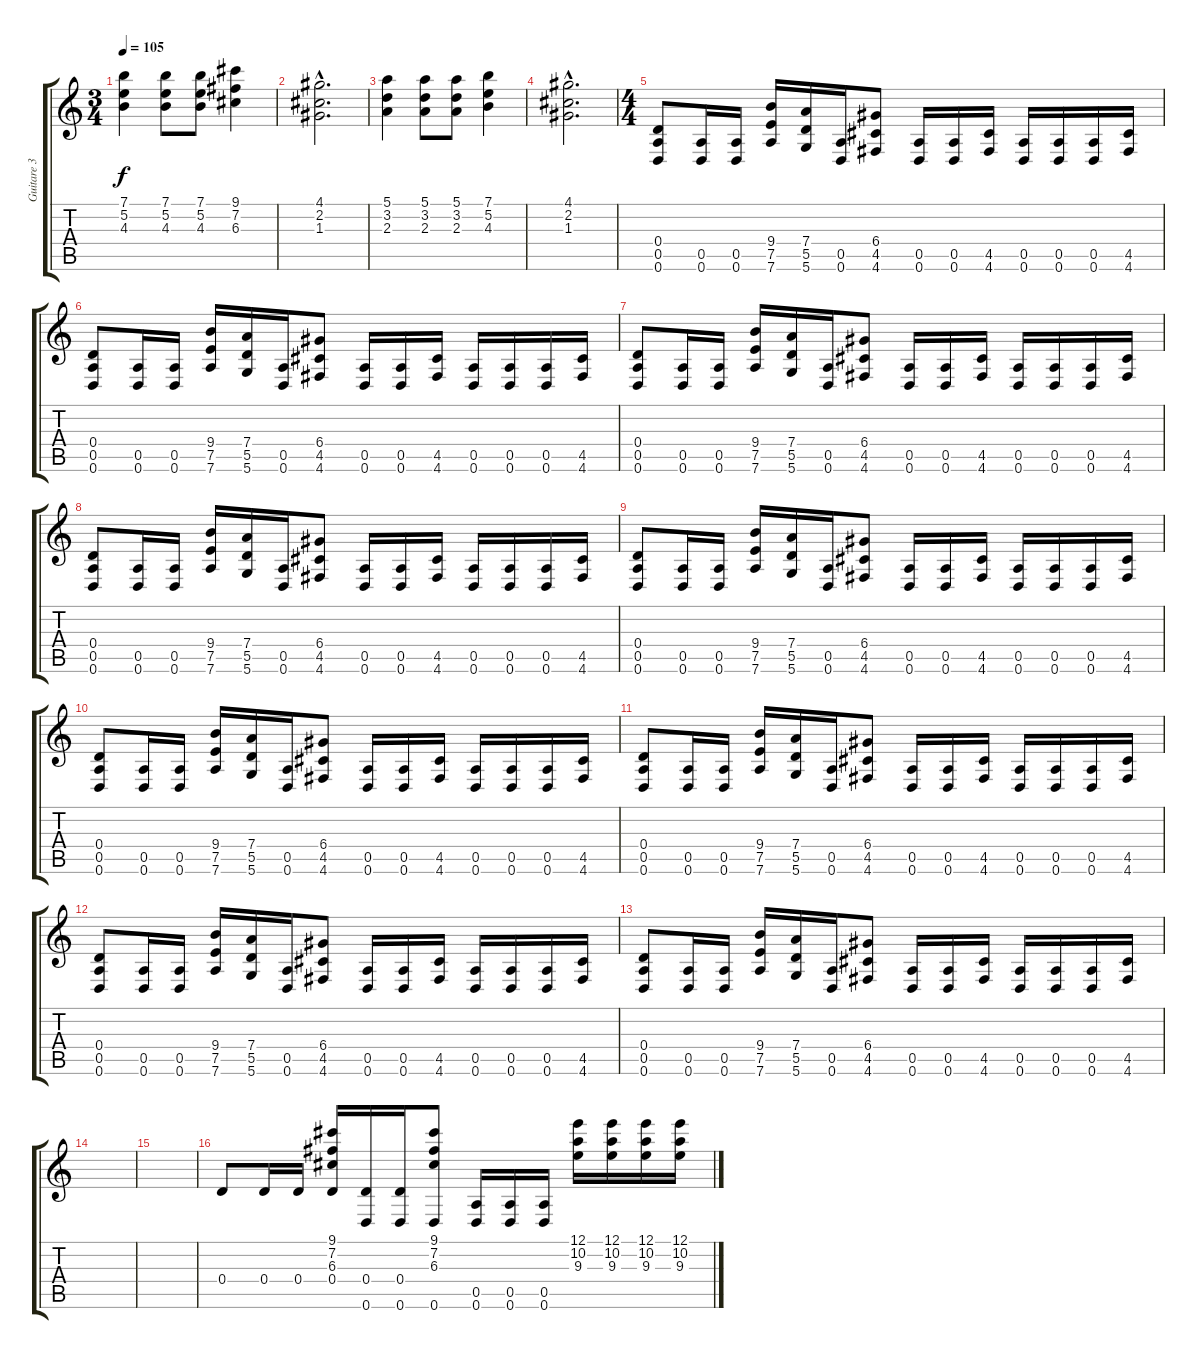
\track ("Guitare 3" "Guitare 3") {instrument distortionguitar}
\staff {score tabs}
\tuning (E4 B3 G3 D3 A2 D2) {hide}
\ts (3 4)
\tempo 105
\clef g2
\ks c
(7.1 5.2 4.3).4{dy f} (7.1 5.2 4.3).8 (7.1 5.2 4.3).8 (9.1 7.2 6.3).4 |
(4.1{hac} 2.2{hac} 1.3{hac}).2{d} |
(5.1 3.2 2.3).4 (5.1 3.2 2.3).8 (5.1 3.2 2.3).8 (7.1 5.2 4.3).4 |
(4.1{hac} 2.2{hac} 1.3{hac}).2{d} |
\ts (4 4)
(0.4 0.5 0.6).8 (0.5 0.6).16 (0.5 0.6).16 (9.4 7.5 7.6).16 (7.4 5.5 5.6).16 (0.5 0.6).16 (6.4 4.5 4.6).8 (0.5 0.6).16 (0.5 0.6).16 (4.5 4.6).16 (0.5 0.6).16 (0.5 0.6).16 (0.5 0.6).16 (4.5 4.6).16 |
(0.4 0.5 0.6).8 (0.5 0.6).16 (0.5 0.6).16 (9.4 7.5 7.6).16 (7.4 5.5 5.6).16 (0.5 0.6).16 (6.4 4.5 4.6).8 (0.5 0.6).16 (0.5 0.6).16 (4.5 4.6).16 (0.5 0.6).16 (0.5 0.6).16 (0.5 0.6).16 (4.5 4.6).16 |
(0.4 0.5 0.6).8 (0.5 0.6).16 (0.5 0.6).16 (9.4 7.5 7.6).16 (7.4 5.5 5.6).16 (0.5 0.6).16 (6.4 4.5 4.6).8 (0.5 0.6).16 (0.5 0.6).16 (4.5 4.6).16 (0.5 0.6).16 (0.5 0.6).16 (0.5 0.6).16 (4.5 4.6).16 |
(0.4 0.5 0.6).8 (0.5 0.6).16 (0.5 0.6).16 (9.4 7.5 7.6).16 (7.4 5.5 5.6).16 (0.5 0.6).16 (6.4 4.5 4.6).8 (0.5 0.6).16 (0.5 0.6).16 (4.5 4.6).16 (0.5 0.6).16 (0.5 0.6).16 (0.5 0.6).16 (4.5 4.6).16 |
(0.4 0.5 0.6).8 (0.5 0.6).16 (0.5 0.6).16 (9.4 7.5 7.6).16 (7.4 5.5 5.6).16 (0.5 0.6).16 (6.4 4.5 4.6).8 (0.5 0.6).16 (0.5 0.6).16 (4.5 4.6).16 (0.5 0.6).16 (0.5 0.6).16 (0.5 0.6).16 (4.5 4.6).16 |
(0.4 0.5 0.6).8 (0.5 0.6).16 (0.5 0.6).16 (9.4 7.5 7.6).16 (7.4 5.5 5.6).16 (0.5 0.6).16 (6.4 4.5 4.6).8 (0.5 0.6).16 (0.5 0.6).16 (4.5 4.6).16 (0.5 0.6).16 (0.5 0.6).16 (0.5 0.6).16 (4.5 4.6).16 |
(0.4 0.5 0.6).8 (0.5 0.6).16 (0.5 0.6).16 (9.4 7.5 7.6).16 (7.4 5.5 5.6).16 (0.5 0.6).16 (6.4 4.5 4.6).8 (0.5 0.6).16 (0.5 0.6).16 (4.5 4.6).16 (0.5 0.6).16 (0.5 0.6).16 (0.5 0.6).16 (4.5 4.6).16 |
(0.4 0.5 0.6).8 (0.5 0.6).16 (0.5 0.6).16 (9.4 7.5 7.6).16 (7.4 5.5 5.6).16 (0.5 0.6).16 (6.4 4.5 4.6).8 (0.5 0.6).16 (0.5 0.6).16 (4.5 4.6).16 (0.5 0.6).16 (0.5 0.6).16 (0.5 0.6).16 (4.5 4.6).16 |
(0.4 0.5 0.6).8 (0.5 0.6).16 (0.5 0.6).16 (9.4 7.5 7.6).16 (7.4 5.5 5.6).16 (0.5 0.6).16 (6.4 4.5 4.6).8 (0.5 0.6).16 (0.5 0.6).16 (4.5 4.6).16 (0.5 0.6).16 (0.5 0.6).16 (0.5 0.6).16 (4.5 4.6).16 |
|
|
0.4.8 0.4.16 0.4.16 (9.1 7.2 6.3 0.4).16 (0.4 0.6).16 (0.4 0.6).16 (9.1 7.2 6.3 0.6).8 (0.5 0.6).16 (0.5 0.6).16 (0.5 0.6).16 (12.1 10.2 9.3).16 (12.1 10.2 9.3).16 (12.1 10.2 9.3).16 (12.1 10.2 9.3).16
